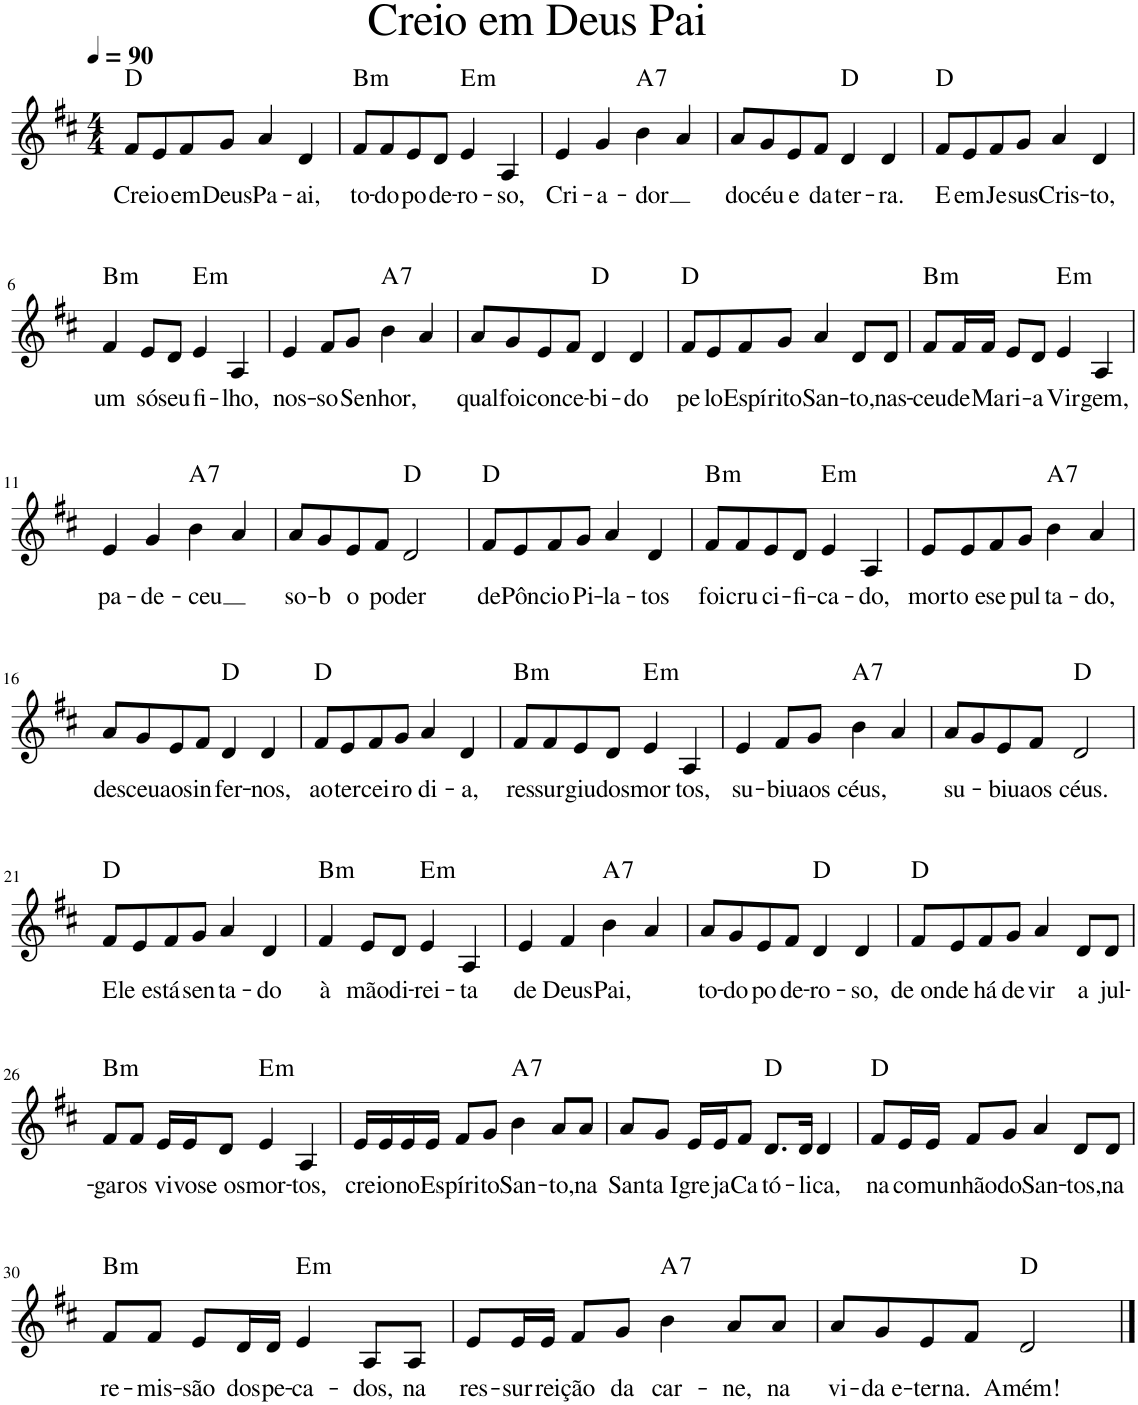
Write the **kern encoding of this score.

**kern	**text	**harte
*part1	*part1	*part1
*staff1	*staff1	*
*I"Voz	*	*
*I'Vo.	*	*
!!LO:PB:g=z
*clefG2	*	*
*k[f#c#]	*	*
*M4/4	*	*
*MM90	*	*
=1	=1	=1
!LO:TX:a:t=Creio em Deus Pai	!	!
!	!LO:LY:b	!
8f#/L	Cre-	D:maj
!	!LO:LY:b	!
8e/	-io	.
!	!LO:LY:b	!
8f#/	em	.
!	!LO:LY:b	!
8g/J	Deus	.
!	!LO:LY:b	!
4a/	Pa-	.
!	!LO:LY:b	!
4d/	-ai,	.
=2	=2	=2
!	!LO:LY:b	!LO:H:kt=m
8f#/L	to-	B:min
!	!LO:LY:b	!
8f#/	-do	.
!	!LO:LY:b	!
8e/	po-	.
!	!LO:LY:b	!
8d/J	-de-	.
!	!LO:LY:b	!LO:H:kt=m
4e/	-ro-	E:min
!	!LO:LY:b	!
4A/	-so,	.
=3	=3	=3
!	!LO:LY:b	!
4e/	Cri-	.
!	!LO:LY:b	!
4g/	-a-	.
!	!LO:LY:b	!LO:H:kt=7
4b\	-dor	A:7
4a/	.	.
=4	=4	=4
!	!LO:LY:b	!
8a/L	do	.
!	!LO:LY:b	!
8g/	céu	.
!	!LO:LY:b	!
8e/	e	.
!	!LO:LY:b	!
8f#/J	da	.
!	!LO:LY:b	!
4d/	ter-	D:maj
!	!LO:LY:b	!
4d/	-ra.	.
=5	=5	=5
!	!LO:LY:b	!
8f#/L	E	D:maj
!	!LO:LY:b	!
8e/	em	.
!	!LO:LY:b	!
8f#/	Je-	.
!	!LO:LY:b	!
8g/J	-sus	.
!	!LO:LY:b	!
4a/	Cris-	.
!	!LO:LY:b	!
4d/	-to,	.
!!LO:LB:g=z
=6	=6	=6
!	!LO:LY:b	!LO:H:kt=m
4f#/	um	B:min
!	!LO:LY:b	!
8e/L	só	.
!	!LO:LY:b	!
8d/J	seu	.
!	!LO:LY:b	!LO:H:kt=m
4e/	fi-	E:min
!	!LO:LY:b	!
4A/	-lho,	.
=7	=7	=7
!	!LO:LY:b	!
4e/	nos-	.
!	!LO:LY:b	!
8f#/L	-so	.
!	!LO:LY:b	!
8g/J	Se-	.
!	!LO:LY:b	!LO:H:kt=7
4b\	-nhor,	A:7
4a/	.	.
=8	=8	=8
!	!LO:LY:b	!
8a/L	qual	.
!	!LO:LY:b	!
8g/	foi	.
!	!LO:LY:b	!
8e/	con-	.
!	!LO:LY:b	!
8f#/J	-ce-	.
!	!LO:LY:b	!
4d/	-bi-	D:maj
!	!LO:LY:b	!
4d/	-do	.
=9	=9	=9
!	!LO:LY:b	!
8f#/L	pe-	D:maj
!	!LO:LY:b	!
8e/	-lo	.
!	!LO:LY:b	!
8f#/	Espí-	.
!	!LO:LY:b	!
8g/J	-rito	.
!	!LO:LY:b	!
4a/	San-	.
!	!LO:LY:b	!
8d/L	-to,	.
!	!LO:LY:b	!
8d/J	nas-	.
=10	=10	=10
!	!LO:LY:b	!LO:H:kt=m
8f#/L	-ceu	B:min
!	!LO:LY:b	!
16f#/L	de	.
!	!LO:LY:b	!
16f#/JJ	Ma-	.
!	!LO:LY:b	!
8e/L	-ri-	.
!	!LO:LY:b	!
8d/J	-a	.
!	!LO:LY:b	!LO:H:kt=m
4e/	Vir-	E:min
!	!LO:LY:b	!
4A/	-gem,	.
!!LO:LB:g=z
=11	=11	=11
!	!LO:LY:b	!
4e/	pa-	.
!	!LO:LY:b	!
4g/	-de-	.
!	!LO:LY:b	!LO:H:kt=7
4b\	-ceu	A:7
4a/	.	.
=12	=12	=12
!	!LO:LY:b	!
8a/L	so-	.
!	!LO:LY:b	!
8g/	-b	.
!	!LO:LY:b	!
8e/	o	.
!	!LO:LY:b	!
8f#/J	po-	.
!	!LO:LY:b	!
2d/	-der	D:maj
=13	=13	=13
!	!LO:LY:b	!
8f#/L	de	D:maj
!	!LO:LY:b	!
8e/	Pôn-	.
!	!LO:LY:b	!
8f#/	-cio	.
!	!LO:LY:b	!
8g/J	Pi-	.
!	!LO:LY:b	!
4a/	-la-	.
!	!LO:LY:b	!
4d/	-tos	.
=14	=14	=14
!	!LO:LY:b	!LO:H:kt=m
8f#/L	foi	B:min
!	!LO:LY:b	!
8f#/	cru-	.
!	!LO:LY:b	!
8e/	-ci-	.
!	!LO:LY:b	!
8d/J	-fi-	.
!	!LO:LY:b	!LO:H:kt=m
4e/	-ca-	E:min
!	!LO:LY:b	!
4A/	-do,	.
=15	=15	=15
!	!LO:LY:b	!
8e/L	mor-	.
!	!LO:LY:b	!
8e/	-to e	.
!	!LO:LY:b	!
8f#/	se-	.
!	!LO:LY:b	!
8g/J	-pul-	.
!	!LO:LY:b	!LO:H:kt=7
4b\	-ta-	A:7
!	!LO:LY:b	!
4a/	-do,	.
!!LO:LB:g=z
=16	=16	=16
!	!LO:LY:b	!
8a/L	des-	.
!	!LO:LY:b	!
8g/	-ceu	.
!	!LO:LY:b	!
8e/	aos	.
!	!LO:LY:b	!
8f#/J	in-	.
!	!LO:LY:b	!
4d/	-fer-	D:maj
!	!LO:LY:b	!
4d/	-nos,	.
=17	=17	=17
!	!LO:LY:b	!
8f#/L	ao	D:maj
!	!LO:LY:b	!
8e/	ter-	.
!	!LO:LY:b	!
8f#/	-cei-	.
!	!LO:LY:b	!
8g/J	-ro	.
!	!LO:LY:b	!
4a/	di-	.
!	!LO:LY:b	!
4d/	-a,	.
=18	=18	=18
!	!LO:LY:b	!LO:H:kt=m
8f#/L	res-	B:min
!	!LO:LY:b	!
8f#/	-sur-	.
!	!LO:LY:b	!
8e/	-giu	.
!	!LO:LY:b	!
8d/J	dos	.
!	!LO:LY:b	!LO:H:kt=m
4e/	mor-	E:min
!	!LO:LY:b	!
4A/	-tos,	.
=19	=19	=19
!	!LO:LY:b	!
4e/	su-	.
!	!LO:LY:b	!
8f#/L	-biu	.
!	!LO:LY:b	!
8g/J	aos	.
!	!LO:LY:b	!LO:H:kt=7
4b\	céus,	A:7
4a/	.	.
=20	=20	=20
!	!LO:LY:b	!
8a/L	su-	.
8g/	.	.
!	!LO:LY:b	!
8e/	-biu	.
!	!LO:LY:b	!
8f#/J	aos	.
!	!LO:LY:b	!
2d/	céus.	D:maj
!!LO:LB:g=z
=21	=21	=21
!	!LO:LY:b	!
8f#/L	E-	D:maj
!	!LO:LY:b	!
8e/	-le es-	.
!	!LO:LY:b	!
8f#/	-tá	.
!	!LO:LY:b	!
8g/J	sen-	.
!	!LO:LY:b	!
4a/	-ta-	.
!	!LO:LY:b	!
4d/	-do	.
=22	=22	=22
!	!LO:LY:b	!LO:H:kt=m
4f#/	à	B:min
!	!LO:LY:b	!
8e/L	mão	.
!	!LO:LY:b	!
8d/J	di-	.
!	!LO:LY:b	!LO:H:kt=m
4e/	-rei-	E:min
!	!LO:LY:b	!
4A/	-ta	.
=23	=23	=23
!	!LO:LY:b	!
4e/	de	.
!	!LO:LY:b	!
4f#/	Deus	.
!	!LO:LY:b	!LO:H:kt=7
4b\	Pai,	A:7
4a/	.	.
=24	=24	=24
!	!LO:LY:b	!
8a/L	to-	.
!	!LO:LY:b	!
8g/	-do	.
!	!LO:LY:b	!
8e/	po-	.
!	!LO:LY:b	!
8f#/J	-de-	.
!	!LO:LY:b	!
4d/	-ro-	D:maj
!	!LO:LY:b	!
4d/	-so,	.
=25	=25	=25
!	!LO:LY:b	!
8f#/L	de on-	D:maj
!	!LO:LY:b	!
8e/	-de	.
!	!LO:LY:b	!
8f#/	há	.
!	!LO:LY:b	!
8g/J	de	.
!	!LO:LY:b	!
4a/	vir	.
!	!LO:LY:b	!
8d/L	a	.
!	!LO:LY:b	!
8d/J	jul-	.
!!LO:LB:g=z
=26	=26	=26
!	!LO:LY:b	!LO:H:kt=m
8f#/L	-gar	B:min
!	!LO:LY:b	!
8f#/J	os	.
!	!LO:LY:b	!
16e/LL	vi-	.
!	!LO:LY:b	!
16e/J	-vos	.
!	!LO:LY:b	!
8d/J	e os	.
!	!LO:LY:b	!LO:H:kt=m
4e/	mor-	E:min
!	!LO:LY:b	!
4A/	-tos,	.
=27	=27	=27
!	!LO:LY:b	!
16e/LL	cre-	.
!	!LO:LY:b	!
16e/	-io	.
!	!LO:LY:b	!
16e/	no	.
!	!LO:LY:b	!
16e/JJ	Es-	.
!	!LO:LY:b	!
8f#/L	-píri-	.
!	!LO:LY:b	!
8g/J	-to	.
!	!LO:LY:b	!LO:H:kt=7
4b\	San-	A:7
!	!LO:LY:b	!
8a/L	-to,	.
!	!LO:LY:b	!
8a/J	na	.
=28	=28	=28
!	!LO:LY:b	!
8a/L	San-	.
!	!LO:LY:b	!
8g/J	-ta I-	.
!	!LO:LY:b	!
16e/LL	-gre-	.
!	!LO:LY:b	!
16e/J	-ja	.
!	!LO:LY:b	!
8f#/J	Ca-	.
!	!LO:LY:b	!
8.d/L	-tó-	D:maj
!	!LO:LY:b	!
16d/Jk	-li-	.
!	!LO:LY:b	!
4d/	-ca,	.
=29	=29	=29
!	!LO:LY:b	!
8f#/L	na	D:maj
!	!LO:LY:b	!
16e/L	co-	.
!	!LO:LY:b	!
16e/JJ	-mu-	.
!	!LO:LY:b	!
8f#/L	-nhão	.
!	!LO:LY:b	!
8g/J	do	.
!	!LO:LY:b	!
4a/	San-	.
!	!LO:LY:b	!
8d/L	-tos,	.
!	!LO:LY:b	!
8d/J	na	.
!!LO:LB:g=z
=30	=30	=30
!	!LO:LY:b	!LO:H:kt=m
8f#/L	re-	B:min
!	!LO:LY:b	!
8f#/J	-mis-	.
!	!LO:LY:b	!
8e/L	-são	.
!	!LO:LY:b	!
16d/L	dos	.
!	!LO:LY:b	!
16d/JJ	pe-	.
!	!LO:LY:b	!LO:H:kt=m
4e/	-ca-	E:min
!	!LO:LY:b	!
8A/L	-dos,	.
!	!LO:LY:b	!
8A/J	na	.
=31	=31	=31
!	!LO:LY:b	!
8e/L	res-	.
!	!LO:LY:b	!
16e/L	-sur-	.
!	!LO:LY:b	!
16e/JJ	-rei-	.
!	!LO:LY:b	!
8f#/L	-ção	.
!	!LO:LY:b	!
8g/J	da	.
!	!LO:LY:b	!LO:H:kt=7
4b\	car-	A:7
!	!LO:LY:b	!
8a/L	-ne,	.
!	!LO:LY:b	!
8a/J	na	.
=32	=32	=32
!	!LO:LY:b	!
8a/L	vi-	.
!	!LO:LY:b	!
8g/	-da e-	.
!	!LO:LY:b	!
8e/	-ter-	.
!	!LO:LY:b	!
8f#/J	-na. A-	.
!	!LO:LY:b	!
2d/	-mém!	D:maj
==	==	==
*-	*-	*-
